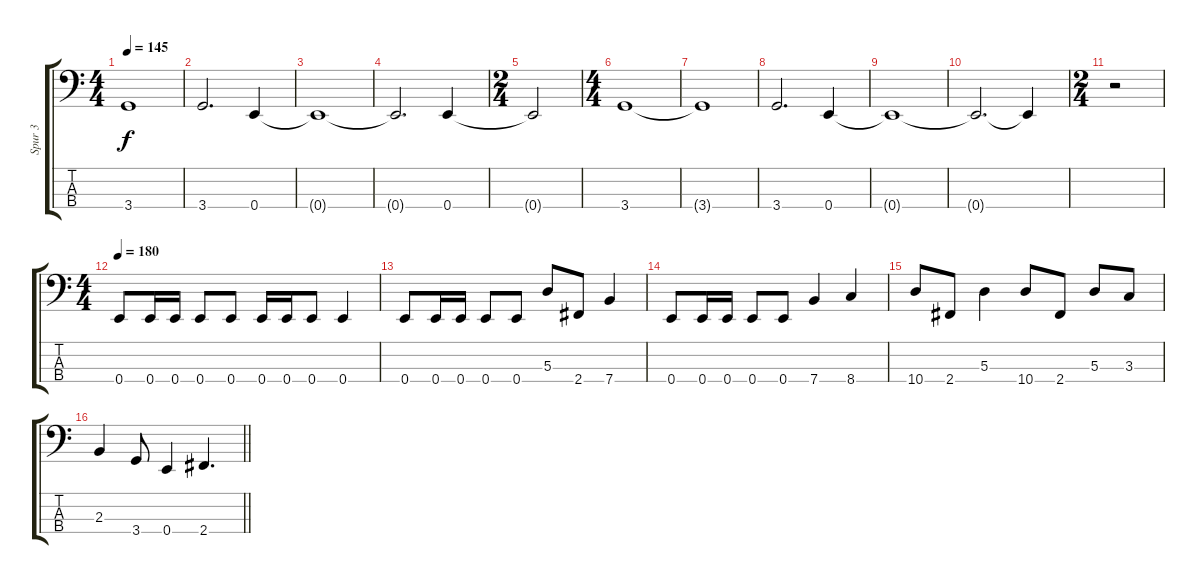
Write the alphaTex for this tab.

\track ("Spur 3" "Spur 3") {instrument electricbassfinger}
\staff {score tabs}
\tuning (G2 D2 A1 E1) {hide}
\ts (4 4)
\tempo 145
\clef f4
\ks c
3.4{t}.1{dy f} |
3.4.2{d} 0.4.4 |
0.4{t}.1 |
0.4{t}.2{d} 0.4.4 |
\ts (2 4)
0.4{t}.2 |
\ts (4 4)
3.4.1 |
3.4{t}.1 |
3.4.2{d} 0.4.4 |
0.4{t}.1 |
0.4{t}.2{d} 0.4{t}.4 |
\ts (2 4)
r.2 |
\ts (4 4)
\tempo 180
0.4.8 0.4.16 0.4.16 0.4.8 0.4.8 0.4.16 0.4.16 0.4.8 0.4.4 |
0.4.8 0.4.16 0.4.16 0.4.8 0.4.8 5.3.8 2.4.8 7.4.4 |
0.4.8 0.4.16 0.4.16 0.4.8 0.4.8 7.4.4 8.4.4 |
10.4.8 2.4.8 5.3.4 10.4.8 2.4.8 5.3.8 3.3.8 |
\barLineRight lightlight
2.3.4 3.4.8 0.4.4 2.4.4{d}
